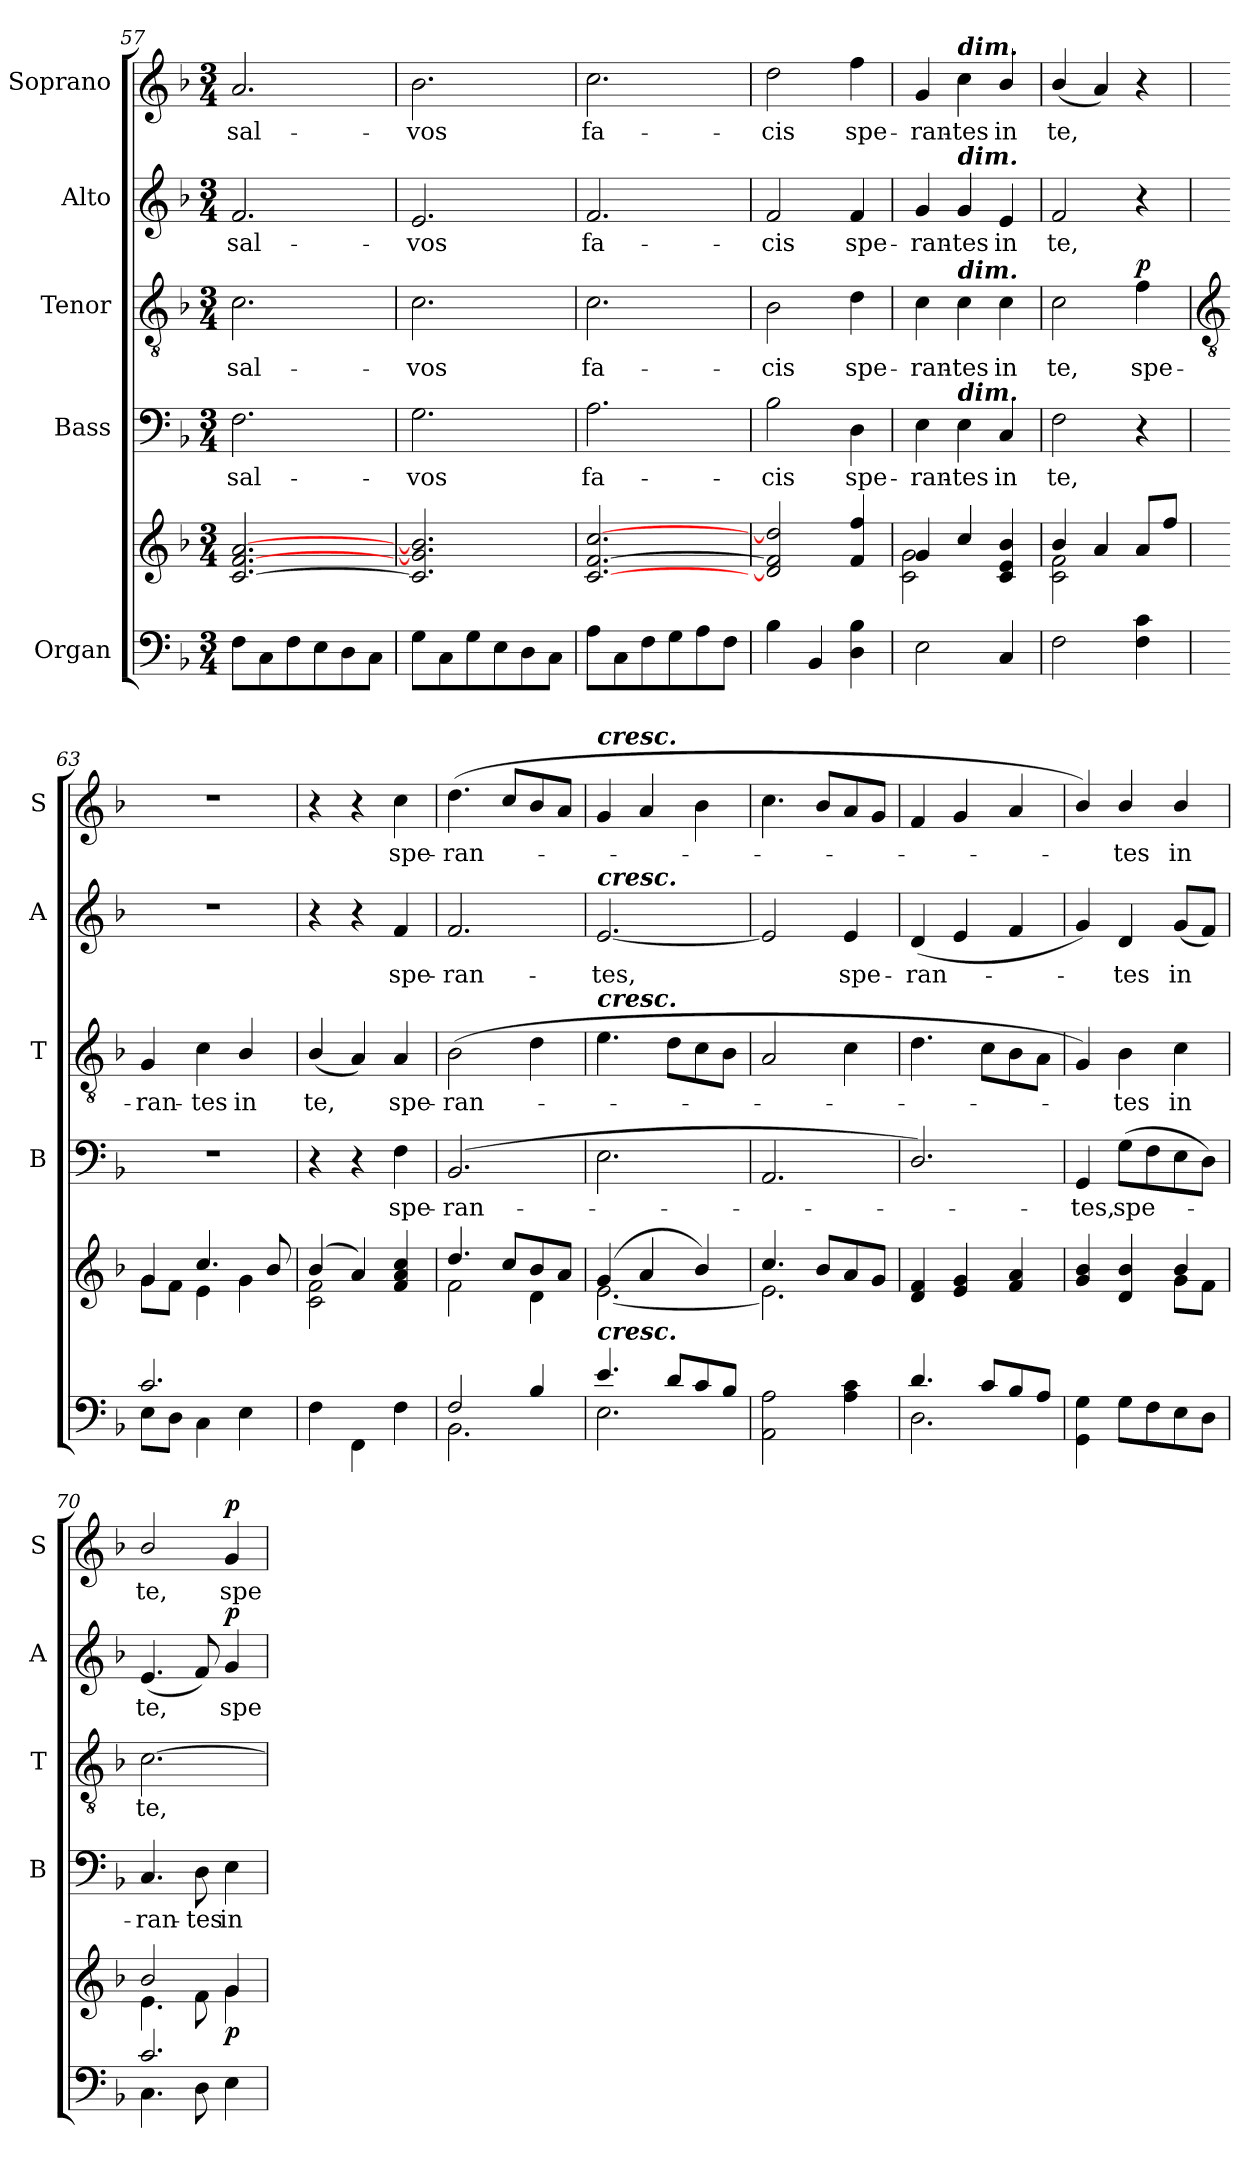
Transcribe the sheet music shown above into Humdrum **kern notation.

**kern	**kern	**dynam	**kern	**text	**kern	**text	**dynam	**kern	**text	**dynam	**kern	**text	**dynam
*part5	*part5	*part5	*part4	*part4	*part3	*part3	*part3	*part2	*part2	*part2	*part1	*part1	*part1
*staff6	*staff5	*staff5/6	*staff4	*staff4	*staff3	*staff3	*staff3	*staff2	*staff2	*staff2	*staff1	*staff1	*staff1
*I"Organ	*	*	*I"Bass	*	*I"Tenor	*	*	*I"Alto	*	*	*I"Soprano	*	*
*	*	*	*I'B	*	*I'T	*	*	*I'A	*	*	*I'S	*	*
*clefF4	*clefG2	*	*clefF4	*	*clefGv2	*	*	*clefG2	*	*	*clefG2	*	*
*k[b-]	*k[b-]	*	*k[b-]	*	*k[b-]	*	*	*k[b-]	*	*	*k[b-]	*	*
*F:	*F:	*	*F:	*	*F:	*	*	*F:	*	*	*F:	*	*
*M3/4	*M3/4	*	*M3/4	*	*M3/4	*	*	*M3/4	*	*	*M3/4	*	*
=57	=57	=57	=57	=57	=57	=57	=57	=57	=57	=57	=57	=57	=57
*	*^	*	*	*	*	*	*	*	*	*	*	*	*
!	!	!LO:N:vis=1	!	!	!LO:LY:b	!	!LO:LY:b	!	!	!LO:LY:b	!	!	!LO:LY:b	!
8FL	[2.c/ [2.f/ [2.a/	2.ryy	.	2.F	sal-	2.c	sal-	.	2.f	sal-	.	2.a	sal-	.
8C	.	.	.	.	.	.	.	.	.	.	.	.	.	.
8F	.	.	.	.	.	.	.	.	.	.	.	.	.	.
8E	.	.	.	.	.	.	.	.	.	.	.	.	.	.
8D	.	.	.	.	.	.	.	.	.	.	.	.	.	.
8CJ	.	.	.	.	.	.	.	.	.	.	.	.	.	.
=58	=58	=58	=58	=58	=58	=58	=58	=58	=58	=58	=58	=58	=58	=58
!	!	!LO:N:vis=1	!	!	!LO:LY:b	!	!LO:LY:b	!	!	!LO:LY:b	!	!	!LO:LY:b	!
8GL	2.c/] 2.g/] 2.b-/]	2.ryy	.	2.G	-vos	2.c	-vos	.	2.e	-vos	.	2.b-	-vos	.
8C	.	.	.	.	.	.	.	.	.	.	.	.	.	.
8G	.	.	.	.	.	.	.	.	.	.	.	.	.	.
8E	.	.	.	.	.	.	.	.	.	.	.	.	.	.
8D	.	.	.	.	.	.	.	.	.	.	.	.	.	.
8CJ	.	.	.	.	.	.	.	.	.	.	.	.	.	.
=59	=59	=59	=59	=59	=59	=59	=59	=59	=59	=59	=59	=59	=59	=59
!	!	!LO:N:vis=1	!	!	!LO:LY:b	!	!LO:LY:b	!	!	!LO:LY:b	!	!	!LO:LY:b	!
8AL	[2.c/ [2.f/ [2.cc/	2.ryy	.	2.A	fa-	2.c	fa-	.	2.f	fa-	.	2.cc	fa-	.
8C	.	.	.	.	.	.	.	.	.	.	.	.	.	.
8F	.	.	.	.	.	.	.	.	.	.	.	.	.	.
8G	.	.	.	.	.	.	.	.	.	.	.	.	.	.
8A	.	.	.	.	.	.	.	.	.	.	.	.	.	.
8FJ	.	.	.	.	.	.	.	.	.	.	.	.	.	.
=60	=60	=60	=60	=60	=60	=60	=60	=60	=60	=60	=60	=60	=60	=60
!	!	!LO:N:vis=1	!	!	!LO:LY:b	!	!LO:LY:b	!	!	!LO:LY:b	!	!	!LO:LY:b	!
4B-	2d/] 2f/] 2dd/]	2.ryy	.	2B-	-cis	2B-	-cis	.	2f	-cis	.	2dd	-cis	.
4BB-	.	.	.	.	.	.	.	.	.	.	.	.	.	.
!	!	!	!	!	!LO:LY:b	!	!LO:LY:b	!	!	!LO:LY:b	!	!	!LO:LY:b	!
4D 4B-	4f/ 4ff/	.	.	4D	spe-	4d	spe-	.	4f	spe-	.	4ff	spe-	.
=61	=61	=61	=61	=61	=61	=61	=61	=61	=61	=61	=61	=61	=61	=61
!	!	!	!	!	!LO:LY:b	!	!LO:LY:b	!	!	!LO:LY:b	!	!	!LO:LY:b	!
2E	4g/	2c\ 2g\	.	4E	-ran-	4c	-ran-	.	4g	-ran-	.	4g	-ran-	.
!	!	!	!	!	!	!	!	!	!	!	!	!LO:TX:a:Bi:t=dim.	!	!
!	!	!	!	!	!	!	!	!	!LO:TX:a:Bi:t=dim.	!	!	!	!	!
!	!	!	!	!	!	!LO:TX:a:Bi:t=dim.	!	!	!	!	!	!	!	!
!	!	!	!	!LO:TX:a:Bi:t=dim.	!	!	!	!	!	!	!	!	!	!
!	!	!	!	!	!LO:LY:b	!	!LO:LY:b	!	!	!LO:LY:b	!	!	!LO:LY:b	!
.	4cc/	.	.	4E	-tes	4c	-tes	.	4g	-tes	.	4cc	-tes	.
!	!	!	!	!	!LO:LY:b	!	!LO:LY:b	!	!	!LO:LY:b	!	!	!LO:LY:b	!
4C	4c/ 4e/ 4b-/	4ryy	.	4C	in	4c	in	.	4e	in	.	4b-/	in	.
=62	=62	=62	=62	=62	=62	=62	=62	=62	=62	=62	=62	=62	=62	=62
!	!	!	!	!	!LO:LY:b	!	!LO:LY:b	!	!	!LO:LY:b	!	!	!LO:LY:b	!
2F	4b-/	2c\ 2f\	.	2F	te,	2c	te,	.	2f	te,	.	(<4b-/	te,	.
.	4a/	.	.	.	.	.	.	.	.	.	.	4a)	.	.
!	!	!	!	!	!	!	!LO:LY:b	!LO:DY:b	!	!	!	!	!	!
4F 4c	8a/L	4ryy	.	4r	.	4f	spe-	p	4r	.	.	4r	.	.
.	8ff/J	.	.	.	.	.	.	.	.	.	.	.	.	.
!!LO:LB:g=z
=63	=63	=63	=63	=63	=63	=63	=63	=63	=63	=63	=63	=63	=63	=63
*	*	*	*	*	*	*clefGv2	*	*	*	*	*	*	*	*
*^	*	*	*	*	*	*	*	*	*	*	*	*	*	*
!	!	!	!	!	!LO:N:vis=1	!	!	!LO:LY:b	!	!LO:N:vis=1	!	!	!LO:N:vis=1	!	!
2.c/	8EL	4g/	8g\L	.	2.r	.	4G	-ran-	.	2.r	.	.	2.r	.	.
.	8DJ	.	8f\J	.	.	.	.	.	.	.	.	.	.	.	.
!	!	!	!	!	!	!	!	!LO:LY:b	!	!	!	!	!	!	!
.	4C	4.cc/	4e\	.	.	.	4c	-tes	.	.	.	.	.	.	.
!	!	!	!	!	!	!	!	!LO:LY:b	!	!	!	!	!	!	!
.	4E	.	4g\	.	.	.	4B-/	in	.	.	.	.	.	.	.
.	.	8b-/	.	.	.	.	.	.	.	.	.	.	.	.	.
=64	=64	=64	=64	=64	=64	=64	=64	=64	=64	=64	=64	=64	=64	=64	=64
!LO:N:vis=1	!	!	!	!	!	!	!	!LO:LY:b	!	!	!	!	!	!	!
2.ryy	4F	(>4b-/	2c\ 2f\	.	4r	.	(<4B-/	te,	.	4r	.	.	4r	.	.
.	4FF	4a/)	.	.	4r	.	4A)	.	.	4r	.	.	4r	.	.
!	!	!	!	!	!	!LO:LY:b	!	!LO:LY:b	!	!	!LO:LY:b	!	!	!LO:LY:b	!
.	4F	4f/ 4a/ 4cc/	4ryy	.	4F	spe-	4A	spe-	.	4f	spe-	.	4cc	spe-	.
=65	=65	=65	=65	=65	=65	=65	=65	=65	=65	=65	=65	=65	=65	=65	=65
!	!	!	!	!	!	!LO:LY:b	!	!LO:LY:b	!	!	!LO:LY:b	!	!	!LO:LY:b	!
2F	2.BB-	4.dd/	2f\	.	(<2.BB-	-ran-	(>2B-	-ran-	.	2.f	-ran-	.	(>4.dd	-ran-	.
.	.	8cc/L	.	.	.	.	.	.	.	.	.	.	8ccL	.	.
4B-/	.	8b-/	4d\	.	.	.	4d	.	.	.	.	.	8b-/	.	.
.	.	8a/J	.	.	.	.	.	.	.	.	.	.	8aJ	.	.
=66	=66	=66	=66	=66	=66	=66	=66	=66	=66	=66	=66	=66	=66	=66	=66
!	!	!	!	!	!	!	!	!	!	!	!	!	!LO:TX:a:Bi:t=cresc.	!	!
!	!	!	!	!	!	!	!	!	!	!LO:TX:a:Bi:t=cresc.	!	!	!	!	!
!	!	!	!	!	!	!	!LO:TX:a:Bi:t=cresc.	!	!	!	!	!	!	!	!
!	!	!LO:TX:b:Bi:t=cresc.	!	!	!	!	!	!	!	!	!	!	!	!	!
!	!	!	!	!	!	!	!	!	!	!	!LO:LY:b	!	!	!	!
4.e/	2.E	(>4g/	[2.e\	.	2.E	.	4.e	.	.	[2.e	-tes,	.	4g	.	.
.	.	4a/	.	.	.	.	.	.	.	.	.	.	4a	.	.
8d/L	.	.	.	.	.	.	8dL	.	.	.	.	.	.	.	.
8c/	.	4b-/)	.	.	.	.	8c	.	.	.	.	.	4b-	.	.
8B-/J	.	.	.	.	.	.	8B-J	.	.	.	.	.	.	.	.
=67	=67	=67	=67	=67	=67	=67	=67	=67	=67	=67	=67	=67	=67	=67	=67
!LO:N:vis=1	!	!	!	!	!	!	!	!	!	!	!	!	!	!	!
2.ryy	2AA 2A	4.cc/	2.e\]	.	2.AA	.	2A	.	.	2e]	.	.	4.cc	.	.
.	.	8b-/L	.	.	.	.	.	.	.	.	.	.	8b-/L	.	.
!	!	!	!	!	!	!	!	!	!	!	!LO:LY:b	!	!	!	!
.	4A 4c	8a/	.	.	.	.	4c	.	.	4e	spe-	.	8a	.	.
.	.	8g/J	.	.	.	.	.	.	.	.	.	.	8gJ	.	.
=68	=68	=68	=68	=68	=68	=68	=68	=68	=68	=68	=68	=68	=68	=68	=68
!	!	!	!LO:N:vis=1	!	!	!	!	!	!	!	!LO:LY:b	!	!	!	!
4.d/	2.D	4d/ 4f/	2.ryy	.	2.D/)	.	4.d	.	.	(<4d	-ran-	.	4f	.	.
.	.	4e/ 4g/	.	.	.	.	.	.	.	4e	.	.	4g	.	.
8c/L	.	.	.	.	.	.	8cL	.	.	.	.	.	.	.	.
8B-/	.	4f/ 4a/	.	.	.	.	8B-	.	.	4f	.	.	4a	.	.
8A/J	.	.	.	.	.	.	8AJ	.	.	.	.	.	.	.	.
=69	=69	=69	=69	=69	=69	=69	=69	=69	=69	=69	=69	=69	=69	=69	=69
!LO:N:vis=1	!	!	!	!	!	!LO:LY:b	!	!	!	!	!	!	!	!	!
2.ryy	4GG 4G	4g/ 4b-/	2ryy	.	4GG	tes,	4G)	.	.	4g)	.	.	4b-/)	.	.
!	!	!	!	!	!	!LO:LY:b	!	!LO:LY:b	!	!	!LO:LY:b	!	!	!LO:LY:b	!
.	8GL	4d/ 4b-/	.	.	(>8GL	spe-	4B-	tes	.	4d	tes	.	4b-/	tes	.
.	8F	.	.	.	8F	.	.	.	.	.	.	.	.	.	.
!	!	!	!	!	!	!	!	!LO:LY:b	!	!	!LO:LY:b	!	!	!LO:LY:b	!
.	8E	4b-/	8g\L	.	8E	.	4c	in	.	(<8gL	in	.	4b-/	in	.
.	8DJ	.	8f\J	.	8DJ)	.	.	.	.	8fJ)	.	.	.	.	.
=70	=70	=70	=70	=70	=70	=70	=70	=70	=70	=70	=70	=70	=70	=70	=70
!	!	!	!	!	!	!LO:LY:b	!	!LO:LY:b	!	!	!LO:LY:b	!	!	!LO:LY:b	!
2.c/	4.C\	2b-/	4.e\	.	4.C	ran-	[2.c	te,	.	(<4.e	te,	.	2b-/	te,	.
!	!	!	!	!	!	!LO:LY:b	!	!	!	!	!	!	!	!	!
.	8D	.	8f\	.	8D	-tes	.	.	.	8f)	.	.	.	.	.
!	!	!	!	!LO:DY:b	!	!LO:LY:b	!	!	!	!	!LO:LY:b	!LO:DY:b	!	!LO:LY:b	!LO:DY:b
.	4E	4g/	4g\	p	4E	in	.	.	.	4g	spe-	p	4g	spe-	p
*v	*v	*	*	*	*	*	*	*	*	*	*	*	*	*	*
*	*v	*v	*	*	*	*	*	*	*	*	*	*	*	*
=	=	=	=	=	=	=	=	=	=	=	=	=	=
*-	*-	*-	*-	*-	*-	*-	*-	*-	*-	*-	*-	*-	*-
